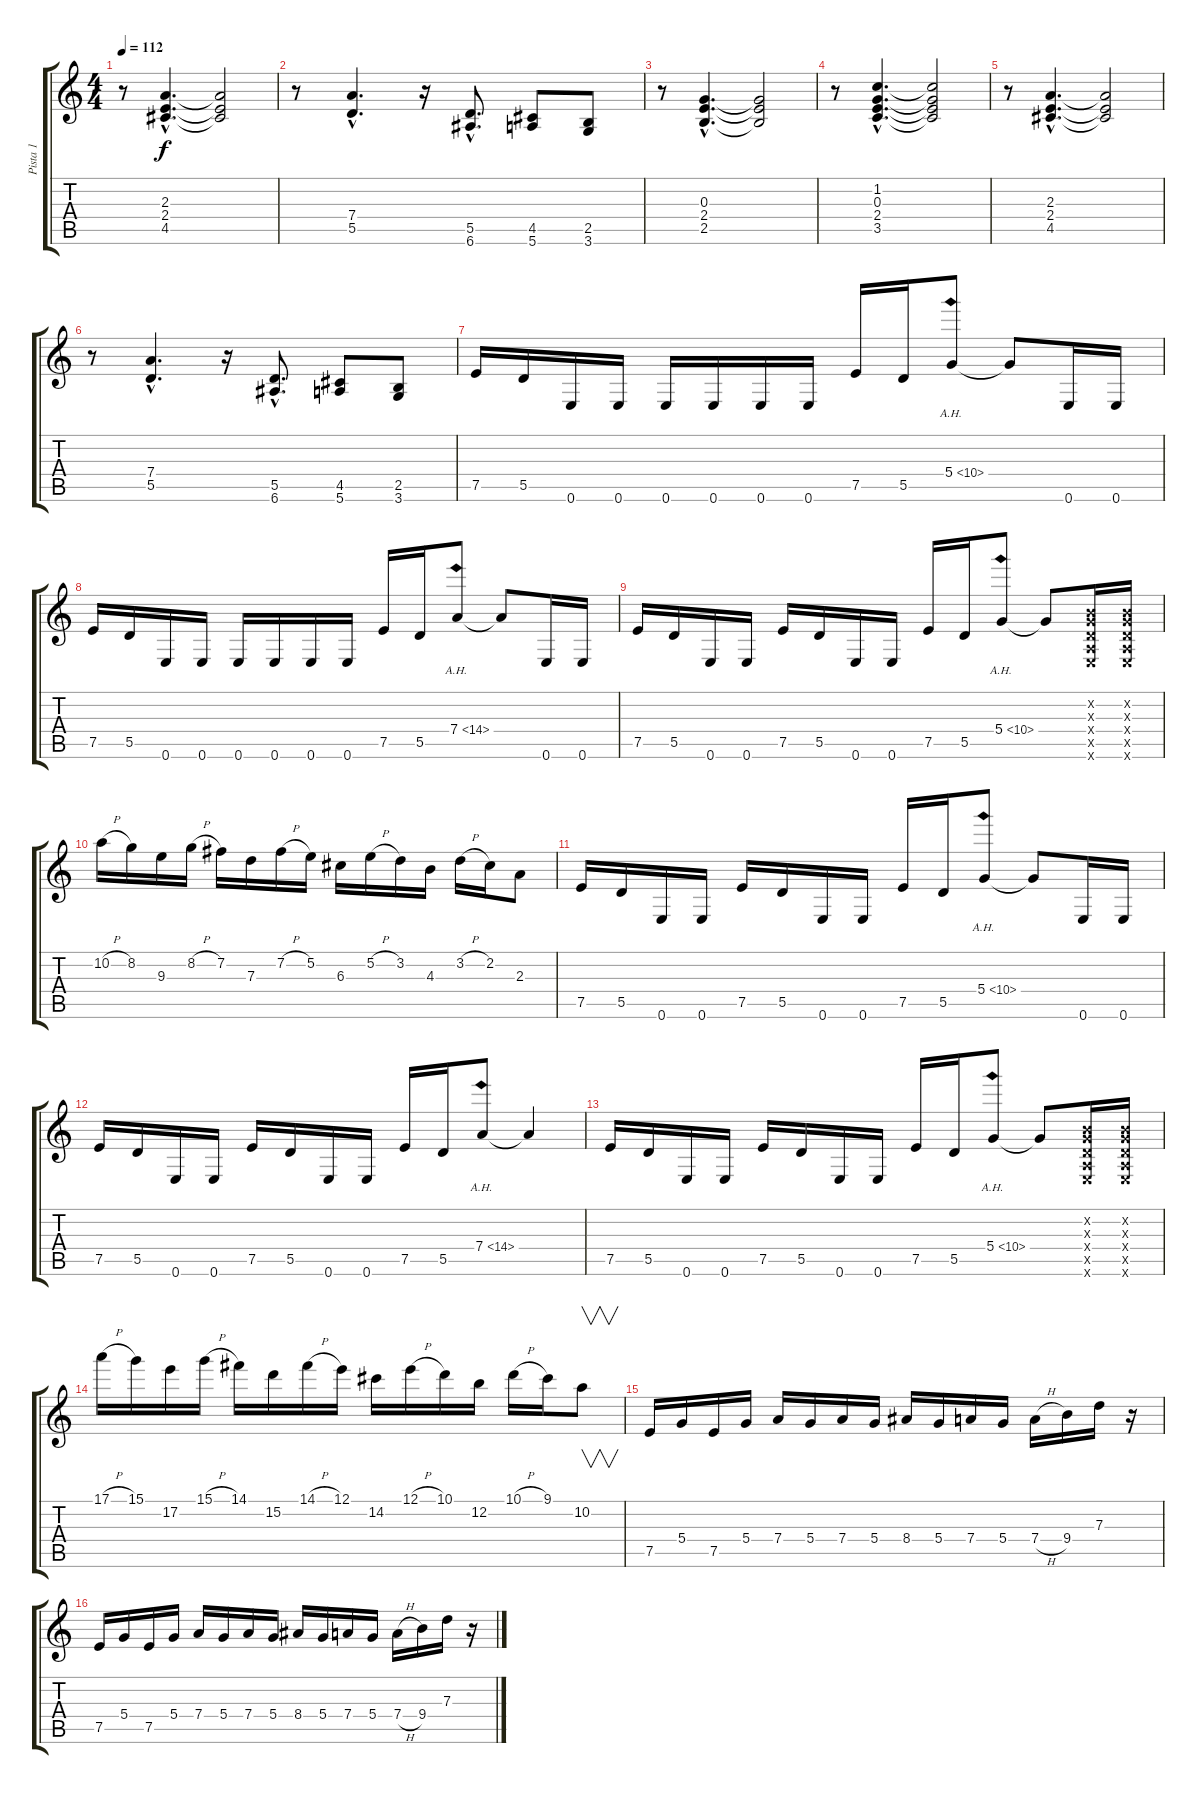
\track ("Pista 1" "Pista 1") {instrument overdrivenguitar}
\staff {score tabs}
\tuning (E4 B3 G3 D3 A2 E2) {hide}
\ts (4 4)
\tempo 112
\clef g2
\ks c
r.8{dy f} (2.3{hac} 2.4{hac} 4.5{hac}).4{d} (2.3{t} 2.4{t} 4.5{t}).2 |
r.8 (7.4{hac} 5.5{hac}).4{d} r.16 (5.5{hac} 6.6{hac}).8{d} (4.5 5.6).8 (2.5 3.6).8 |
r.8 (0.3{hac} 2.4{hac} 2.5{hac}).4{d} (0.3{t} 2.4{t} 2.5{t}).2 |
r.8 (1.2{hac} 0.3{hac} 2.4{hac} 3.5{hac}).4{d} (1.2{t} 0.3{t} 2.4{t} 3.5{t}).2 |
r.8 (2.3{hac} 2.4{hac} 4.5{hac}).4{d} (2.3{t} 2.4{t} 4.5{t}).2 |
r.8 (7.4{hac} 5.5{hac}).4{d} r.16 (5.5{hac} 6.6{hac}).8{d} (4.5 5.6).8 (2.5 3.6).8 |
7.5.16 5.5.16 0.6.16 0.6.16 0.6.16 0.6.16 0.6.16 0.6.16 7.5.16 5.5.16 5.4{ah 5}.8 5.4{t}.8 0.6.16 0.6.16 |
7.5.16 5.5.16 0.6.16 0.6.16 0.6.16 0.6.16 0.6.16 0.6.16 7.5.16 5.5.16 7.4{ah 7}.8 7.4{t}.8 0.6.16 0.6.16 |
7.5.16 5.5.16 0.6.16 0.6.16 7.5.16 5.5.16 0.6.16 0.6.16 7.5.16 5.5.16 5.4{ah 5}.8 5.4{t}.8 (0.2{x} 0.3{x} 0.4{x} 0.5{x} 0.6{x}).16 (0.2{x} 0.3{x} 0.4{x} 0.5{x} 0.6{x}).16 |
10.2{h}.16 8.2.16 9.3.16 8.2{h}.16 7.2.16 7.3.16 7.2{h}.16 5.2.16 6.3.16 5.2{h}.16 3.2.16 4.3.16 3.2{h}.16 2.2.16 2.3.8 |
7.5.16 5.5.16 0.6.16 0.6.16 7.5.16 5.5.16 0.6.16 0.6.16 7.5.16 5.5.16 5.4{ah 5}.8 5.4{t}.8 0.6.16 0.6.16 |
7.5.16 5.5.16 0.6.16 0.6.16 7.5.16 5.5.16 0.6.16 0.6.16 7.5.16 5.5.16 7.4{ah 7}.8 7.4{t}.4 |
7.5.16 5.5.16 0.6.16 0.6.16 7.5.16 5.5.16 0.6.16 0.6.16 7.5.16 5.5.16 5.4{ah 5}.8 5.4{t}.8 (0.2{x} 0.3{x} 0.4{x} 0.5{x} 0.6{x}).16 (0.2{x} 0.3{x} 0.4{x} 0.5{x} 0.6{x}).16 |
17.1{h}.16 15.1.16 17.2.16 15.1{h}.16 14.1.16 15.2.16 14.1{h}.16 12.1.16 14.2.16 12.1{h}.16 10.1.16 12.2.16 10.1{h}.16 9.1.16 10.2.8{v} |
7.5.16 5.4.16 7.5.16 5.4.16 7.4.16 5.4.16 7.4.16 5.4.16 8.4.16 5.4.16 7.4.16 5.4.16 7.4{h}.16 9.4.16 7.3.16 r.16 |
7.5.16 5.4.16 7.5.16 5.4.16 7.4.16 5.4.16 7.4.16 5.4.16 8.4.16 5.4.16 7.4.16 5.4.16 7.4{h}.16 9.4.16 7.3.16 r.16
